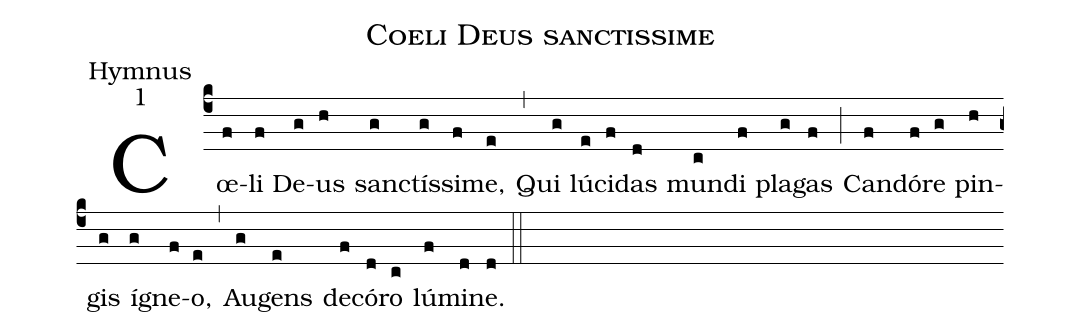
name:Coeli Deus sanctissime;
office-part:Hymnus;
mode:1;
%%
(c4)Cœ(f)li(f) De(g)us(h) san(g)ctís(g)si(f)me,(e) (,)
Qui(g) lú(e)ci(f)das(d) mun(c)di(f) pla(g)gas(f) (;)
Can(f)dó(f)re(g) pin(h)gis(g) í(g)gne(f)o,(e) (,)
Au(g)gens(e) de(f)có(d)ro(c) lú(f)mi(d)ne.(d) (::)
